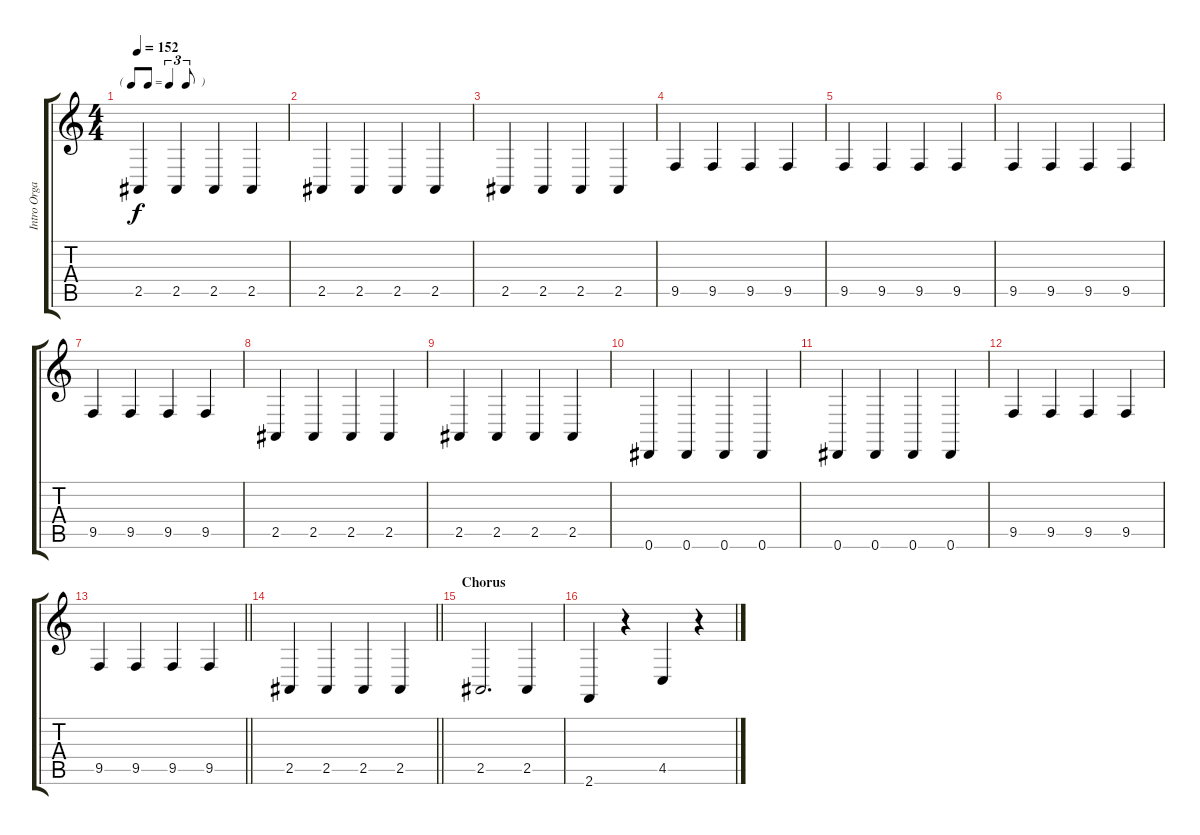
\track ("Intro Organ + Bass" "Intro Orga") {instrument churchorgan}
\staff {score tabs}
\tuning (Eb4 Bb3 Gb3 Db3 Ab2 Eb2) {hide}
\ts (4 4)
\tf triplet8th
\tempo 152
\clef g2
\ks c
2.5.4{dy f} 2.5.4 2.5.4 2.5.4 |
2.5.4 2.5.4 2.5.4 2.5.4 |
2.5.4 2.5.4 2.5.4 2.5.4 |
9.5.4 9.5.4 9.5.4 9.5.4 |
9.5.4 9.5.4 9.5.4 9.5.4 |
9.5.4 9.5.4 9.5.4 9.5.4 |
9.5.4 9.5.4 9.5.4 9.5.4 |
2.5.4 2.5.4 2.5.4 2.5.4 |
2.5.4 2.5.4 2.5.4 2.5.4 |
0.6.4 0.6.4 0.6.4 0.6.4 |
0.6.4 0.6.4 0.6.4 0.6.4 |
9.5.4 9.5.4 9.5.4 9.5.4 |
\barLineRight lightlight
9.5.4 9.5.4 9.5.4 9.5.4 |
\barLineRight lightlight
2.5.4 2.5.4 2.5.4 2.5.4 |
\section ("" "Chorus")
2.5.2{d} 2.5.4 |
2.6.4 r.4 4.5.4 r.4
